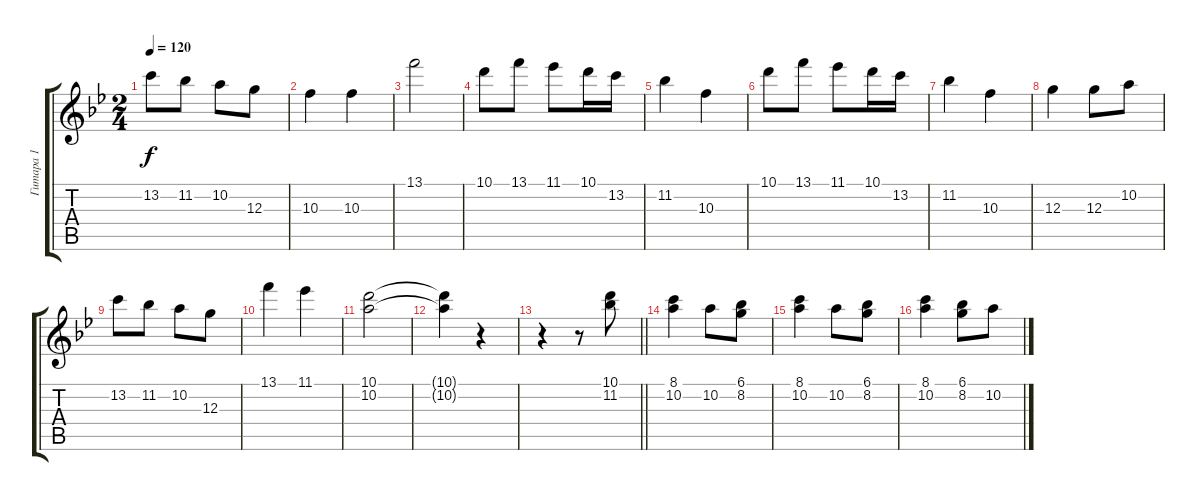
\track ("Гитара 1" "Гитара 1") {instrument acousticguitarsteel}
\staff {score tabs}
\tuning (E4 B3 G3 D3 A2 E2) {hide}
\ts (2 4)
\tempo 120
\clef g2
\ks gminor
13.2.8{dy f} 11.2.8 10.2.8 12.3.8 |
10.3.4 10.3.4 |
13.1.2 |
10.1.8 13.1.8 11.1.8 10.1.16 13.2.16 |
11.2.4 10.3.4 |
10.1.8 13.1.8 11.1.8 10.1.16 13.2.16 |
11.2.4 10.3.4 |
12.3.4 12.3.8 10.2.8 |
13.2.8 11.2.8 10.2.8 12.3.8 |
13.1.4 11.1.4 |
(10.1 10.2).2 |
(10.1{t} 10.2{t}).4 r.4 |
\barLineRight lightlight
r.4 r.8 (10.1 11.2).8 |
(8.1 10.2).4 10.2.8 (6.1 8.2).8 |
(8.1 10.2).4 10.2.8 (6.1 8.2).8 |
(8.1 10.2).4 (6.1 8.2).8{volume 8} 10.2.8
